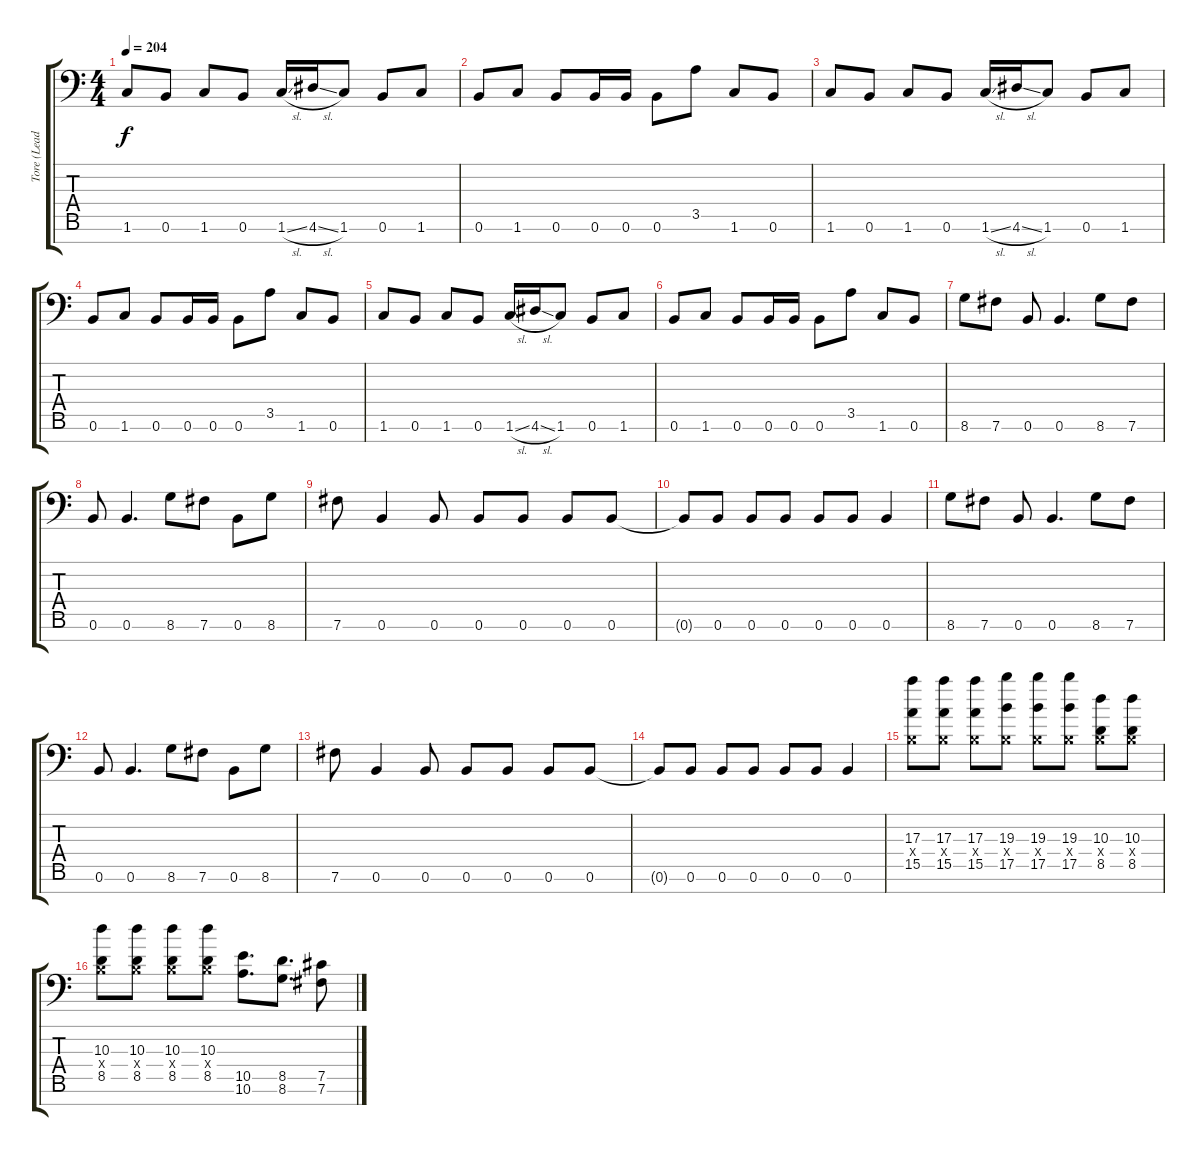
\track ("Tore (Lead Guitar)" "Tore (Lead") {instrument distortionguitar}
\staff {score tabs}
\tuning (Db4 Ab3 E3 B2 Gb2 B1 Gb1) {hide}
\ts (4 4)
\tempo 204
\clef f4
\ks c
1.6.8{dy f} 0.6.8 1.6.8 0.6.8 1.6{sl}.16 4.6{sl}.16 1.6.8 0.6.8 1.6.8 |
0.6.8 1.6.8 0.6.8 0.6.16 0.6.16 0.6.8 3.5.8 1.6.8 0.6.8 |
1.6.8 0.6.8 1.6.8 0.6.8 1.6{sl}.16 4.6{sl}.16 1.6.8 0.6.8 1.6.8 |
0.6.8 1.6.8 0.6.8 0.6.16 0.6.16 0.6.8 3.5.8 1.6.8 0.6.8 |
1.6.8 0.6.8 1.6.8 0.6.8 1.6{sl}.16 4.6{sl}.16 1.6.8 0.6.8 1.6.8 |
0.6.8 1.6.8 0.6.8 0.6.16 0.6.16 0.6.8 3.5.8 1.6.8 0.6.8 |
8.6.8 7.6.8 0.6.8 0.6.4{d} 8.6.8 7.6.8 |
0.6.8 0.6.4{d} 8.6.8 7.6.8 0.6.8 8.6.8 |
7.6.8 0.6.4 0.6.8 0.6.8 0.6.8 0.6.8 0.6.8 |
0.6{t}.8 0.6.8 0.6.8 0.6.8 0.6.8 0.6.8 0.6.4 |
8.6.8 7.6.8 0.6.8 0.6.4{d} 8.6.8 7.6.8 |
0.6.8 0.6.4{d} 8.6.8 7.6.8 0.6.8 8.6.8 |
7.6.8 0.6.4 0.6.8 0.6.8 0.6.8 0.6.8 0.6.8 |
0.6{t}.8 0.6.8 0.6.8 0.6.8 0.6.8 0.6.8 0.6.4 |
(17.3 0.4{x} 15.5).8 (17.3 0.4{x} 15.5).8 (17.3 0.4{x} 15.5).8 (19.3 0.4{x} 17.5).8 (19.3 0.4{x} 17.5).8 (19.3 0.4{x} 17.5).8 (10.3 0.4{x} 8.5).8 (10.3 0.4{x} 8.5).8 |
(10.3 0.4{x} 8.5).8 (10.3 0.4{x} 8.5).8 (10.3 0.4{x} 8.5).8 (10.3 0.4{x} 8.5).8 (10.5 10.6).8{d} (8.5 8.6).8{d} (7.5 7.6).8
